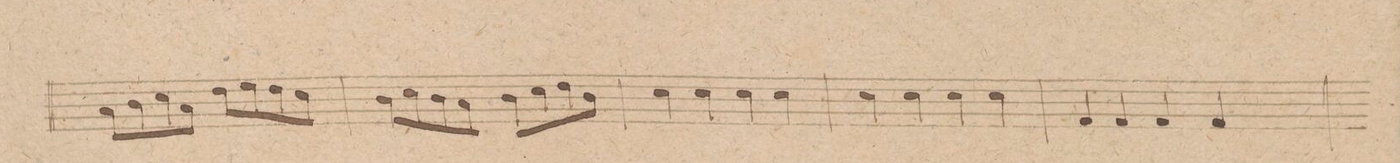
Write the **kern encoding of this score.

**kern	**dynam
*I"Baſso.	*
*clefF4	*
*k[f#c#g#]	*
*met(c|)	*
*M2/2	*
8C#\L	.
8D\	.
8E\	.
8C#\J	.
8F#\L	.
8G#\	.
8F#\	.
8E\J	.
=218	=218
8D\L	.
8E\	.
8D\	.
8C#\J	.
8D\L	.
8E\	.
8F#\	.
8D\J	.
=219	=219
4E\	.
4E\	.
4E\	.
4E\	.
=220	=220
4E\	.
4E\	.
4E\	.
4E\	.
=221	=221
4AA/	.
4AA/	.
4AA/	.
4AA/	.
=222	=222
*-	*-
